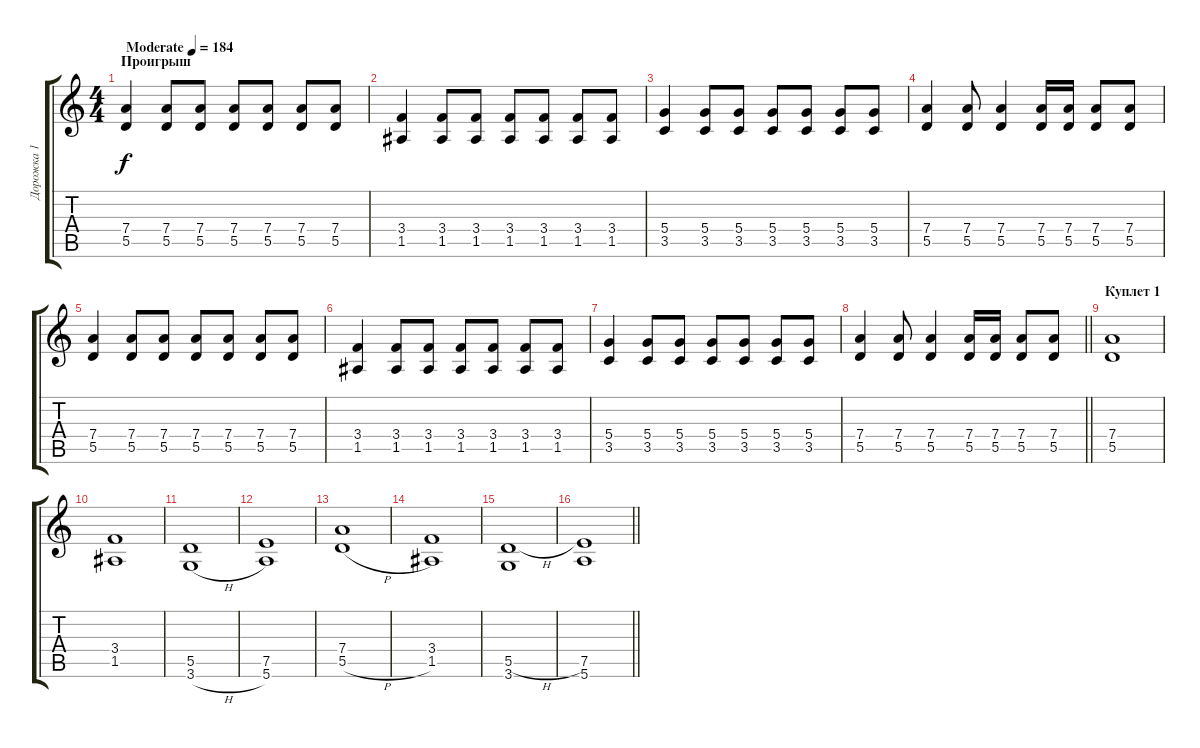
\track ("Дорожка 1" "Дорожка 1") {instrument distortionguitar}
\staff {score tabs}
\tuning (E4 B3 G3 D3 A2 E2) {hide}
\ts (4 4)
\section ("" "Проигрыш")
\tempo (184 "Moderate")
\clef g2
\ks c
(7.4 5.5).4{dy f instrument distortionguitar} (7.4 5.5).8 (7.4 5.5).8 (7.4 5.5).8 (7.4 5.5).8 (7.4 5.5).8 (7.4 5.5).8 |
(3.4 1.5).4 (3.4 1.5).8 (3.4 1.5).8 (3.4 1.5).8 (3.4 1.5).8 (3.4 1.5).8 (3.4 1.5).8 |
(5.4 3.5).4 (5.4 3.5).8 (5.4 3.5).8 (5.4 3.5).8 (5.4 3.5).8 (5.4 3.5).8 (5.4 3.5).8 |
(7.4 5.5).4 (7.4 5.5).8 (7.4 5.5).4 (7.4 5.5).16 (7.4 5.5).16 (7.4 5.5).8 (7.4 5.5).8 |
(7.4 5.5).4 (7.4 5.5).8 (7.4 5.5).8 (7.4 5.5).8 (7.4 5.5).8 (7.4 5.5).8 (7.4 5.5).8 |
(3.4 1.5).4 (3.4 1.5).8 (3.4 1.5).8 (3.4 1.5).8 (3.4 1.5).8 (3.4 1.5).8 (3.4 1.5).8 |
(5.4 3.5).4 (5.4 3.5).8 (5.4 3.5).8 (5.4 3.5).8 (5.4 3.5).8 (5.4 3.5).8 (5.4 3.5).8 |
\barLineRight lightlight
(7.4 5.5).4 (7.4 5.5).8 (7.4 5.5).4 (7.4 5.5).16 (7.4 5.5).16 (7.4 5.5).8 (7.4 5.5).8 |
\section ("" "Куплет 1")
(7.4 5.5).1 |
(3.4 1.5).1 |
(5.5 3.6{h}).1 |
(7.5 5.6).1 |
(7.4 5.5{h}).1 |
(3.4 1.5).1 |
(5.5{h} 3.6).1 |
\barLineRight lightlight
(7.5 5.6).1
